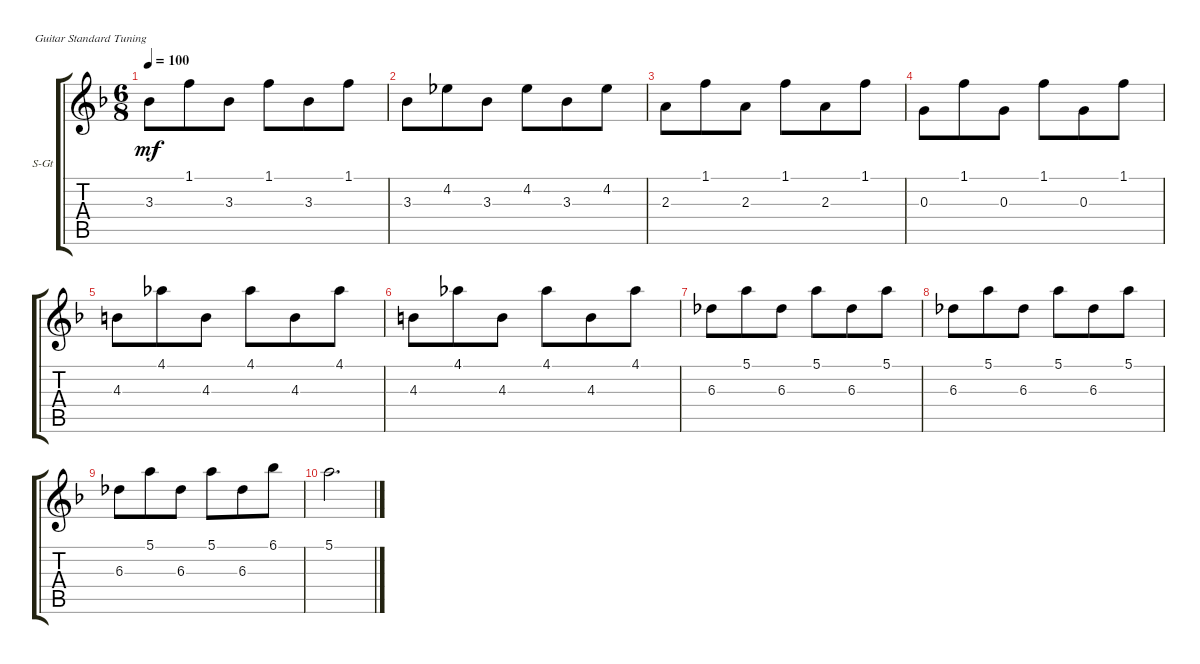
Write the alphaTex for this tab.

\defaultSystemsLayout 4
\bracketExtendMode groupsimilarinstruments
\firstSystemTrackNameOrientation horizontal
\otherSystemsTrackNameOrientation horizontal
\track ("Electrica limpia" "S-Gt") {instrument electricguitarjazz}
\staff {score tabs}
\tuning (E4 B3 G3 D3 A2 E2)
\ts (6 8)
\tempo 100
\clef g2
\ks dminor
3.3.8{dy mf} 1.1.8 3.3.8 1.1.8 3.3.8 1.1.8 |
3.3.8 4.2.8 3.3.8 4.2.8 3.3.8 4.2.8 |
2.3.8 1.1.8 2.3.8 1.1.8 2.3.8 1.1.8 |
0.3.8 1.1.8 0.3.8 1.1.8 0.3.8 1.1.8 |
4.3.8 4.1.8 4.3.8 4.1.8 4.3.8 4.1.8 |
4.3.8 4.1.8 4.3.8 4.1.8 4.3.8 4.1.8 |
6.3.8 5.1.8 6.3.8 5.1.8 6.3.8 5.1.8 |
6.3.8 5.1.8 6.3.8 5.1.8 6.3.8 5.1.8 |
6.3.8 5.1.8 6.3.8 5.1.8 6.3.8 6.1.8 |
5.1.2{d}
